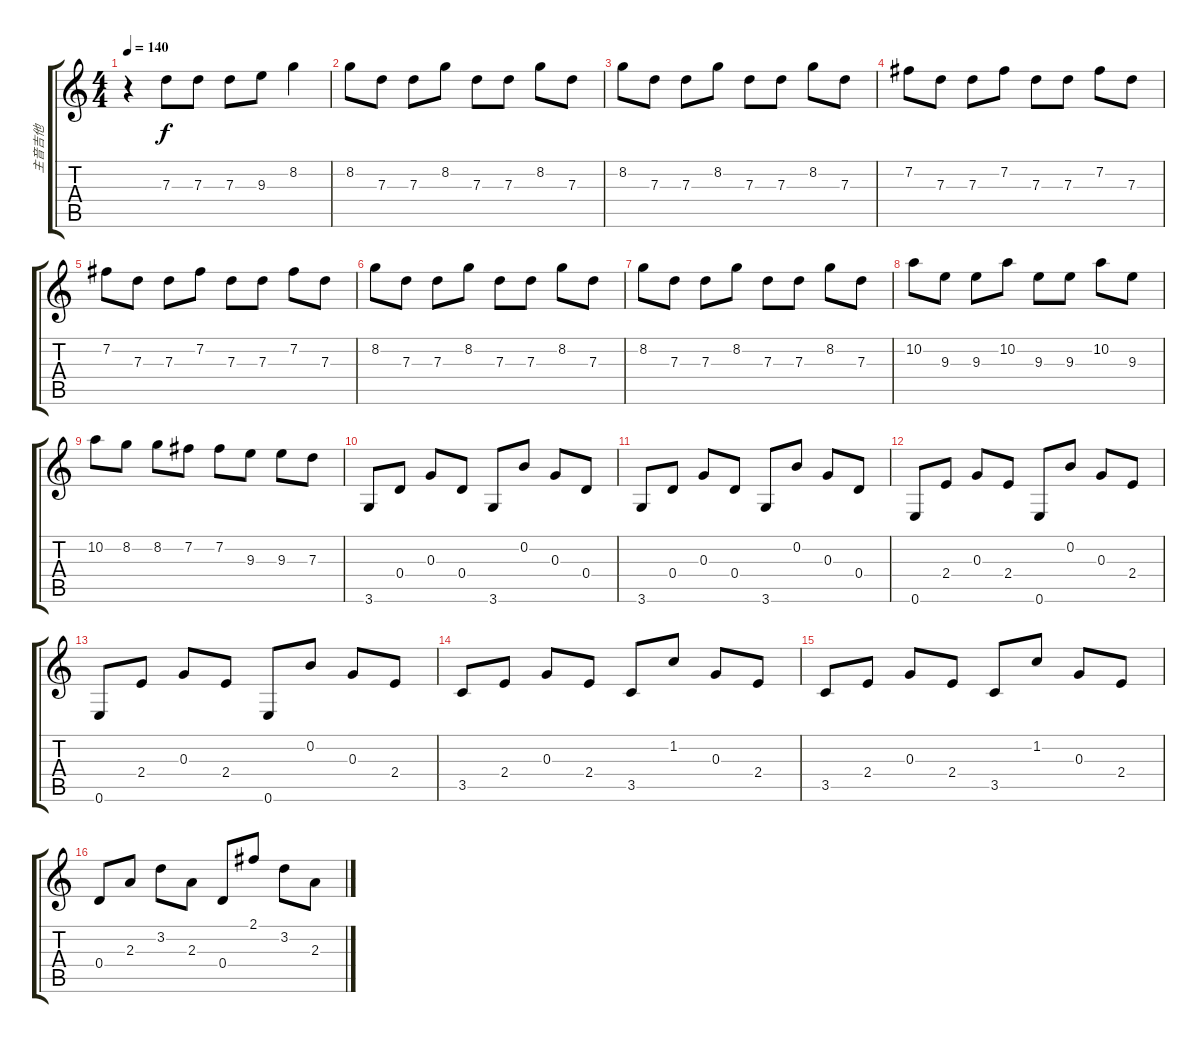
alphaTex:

\track ("主音吉他" "主音吉他") {instrument overdrivenguitar}
\staff {score tabs}
\tuning (E4 B3 G3 D3 A2 E2) {hide}
\ts (4 4)
\tempo 140
\clef g2
\ks c
r.4{dy f} 7.3.8 7.3.8 7.3.8 9.3.8 8.2.4 |
8.2.8 7.3.8 7.3.8 8.2.8 7.3.8 7.3.8 8.2.8 7.3.8 |
8.2.8 7.3.8 7.3.8 8.2.8 7.3.8 7.3.8 8.2.8 7.3.8 |
7.2.8 7.3.8 7.3.8 7.2.8 7.3.8 7.3.8 7.2.8 7.3.8 |
7.2.8 7.3.8 7.3.8 7.2.8 7.3.8 7.3.8 7.2.8 7.3.8 |
8.2.8 7.3.8 7.3.8 8.2.8 7.3.8 7.3.8 8.2.8 7.3.8 |
8.2.8 7.3.8 7.3.8 8.2.8 7.3.8 7.3.8 8.2.8 7.3.8 |
10.2.8 9.3.8 9.3.8 10.2.8 9.3.8 9.3.8 10.2.8 9.3.8 |
10.2.8 8.2.8 8.2.8 7.2.8 7.2.8 9.3.8 9.3.8 7.3.8 |
3.6.8 0.4.8 0.3.8 0.4.8 3.6.8 0.2.8 0.3.8 0.4.8 |
3.6.8 0.4.8 0.3.8 0.4.8 3.6.8 0.2.8 0.3.8 0.4.8 |
0.6.8 2.4.8 0.3.8 2.4.8 0.6.8 0.2.8 0.3.8 2.4.8 |
0.6.8 2.4.8 0.3.8 2.4.8 0.6.8 0.2.8 0.3.8 2.4.8 |
3.5.8 2.4.8 0.3.8 2.4.8 3.5.8 1.2.8 0.3.8 2.4.8 |
3.5.8 2.4.8 0.3.8 2.4.8 3.5.8 1.2.8 0.3.8 2.4.8 |
0.4.8 2.3.8 3.2.8 2.3.8 0.4.8 2.1.8 3.2.8 2.3.8
